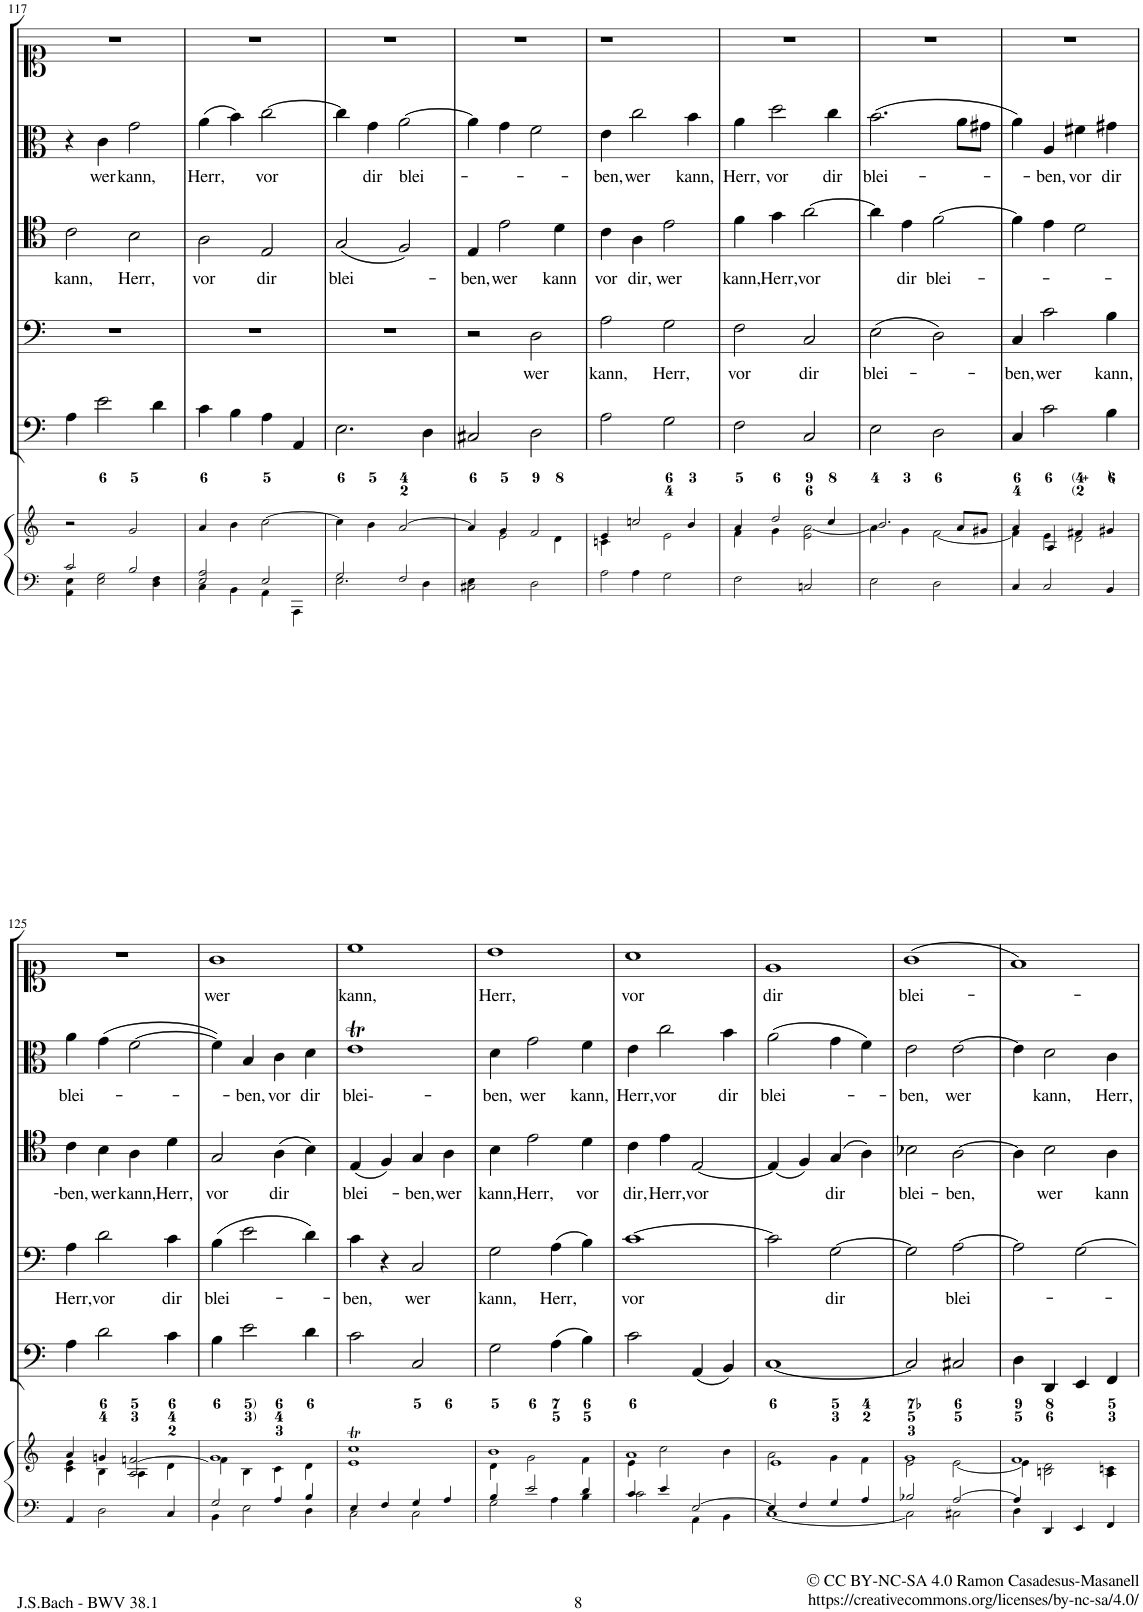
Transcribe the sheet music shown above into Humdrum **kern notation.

**kern	**kern	**kern	**kern	**text	**kern	**text	**kern	**text	**kern	**text
*part6	*part6	*part5	*part4	*part4	*part3	*part3	*part2	*part2	*part1	*part1
*staff7	*staff6	*staff5	*staff4	*staff4	*staff3	*staff3	*staff2	*staff2	*staff1	*staff1
*I"Piano reduction	*	*I"Continuo	*I"Basso. Trombone IV. col Basso.	*	*I"Tenore. Viola. Trombone III. col Tenore.	*	*I"Alto. Violino II. Trombone II. coll' Alto.	*	*I"Soprano. Oboe I.II. Violino I. Trombone I. col Soprano.	*
*I'Pno	*	*	*	*	*	*	*	*	*	*
!!LO:PB:g=z
*clefF4	*clefG2	*clefF4	*clefF4	*	*clefC4	*	*clefC3	*	*clefC1	*
*k[]	*k[]	*k[]	*k[]	*	*k[]	*	*k[]	*	*k[]	*
*M2/2	*M2/2	*M2/2	*M2/2	*	*M2/2	*	*M2/2	*	*M2/2	*
*met(c|)	*met(c|)	*met(c|)	*met(c|)	*	*met(c|)	*	*met(c|)	*	*met(c|)	*
=117	=117	=117	=117	=117	=117	=117	=117	=117	=117	=117
*^	*	*	*	*	*	*	*	*	*	*
!	!	!	!	!	!	!	!LO:LY:b	!	!	!	!
2c/	4AA\ 4E\	2r	4A\	1r	.	2c\	kann,	4r	.	1r	.
!	!	!	!	!	!	!	!	!	!LO:LY:b	!	!
.	2E\ 2G\	.	2e\	.	.	.	.	4c\	wer	.	.
!	!	!	!	!	!	!	!LO:LY:b	!	!LO:LY:b	!	!
2B/	.	2g/	.	.	.	2B\	Herr,	2g\	kann,	.	.
.	4D\ 4F\	.	4d\	.	.	.	.	.	.	.	.
=118	=118	=118	=118	=118	=118	=118	=118	=118	=118	=118	=118
!	!	!	!	!	!	!	!LO:LY:b	!	!LO:LY:b	!	!
2E/ 2A/	4C\	4a/	4c\	1r	.	2A\	vor	(4a\	Herr,	1r	.
.	4BB\	4b\	4B\	.	.	.	.	4b\)	.	.	.
!	!	!	!	!	!	!	!LO:LY:b	!	!LO:LY:b	!	!
2E/	4AA\	[2cc\	4A\	.	.	2E/	dir	[2cc\	vor	.	.
.	4AAA\	.	4AA/	.	.	.	.	.	.	.	.
=119	=119	=119	=119	=119	=119	=119	=119	=119	=119	=119	=119
!	!	!	!	!	!	!	!LO:LY:b	!	!	!	!
2G/	2.E\	4cc\]	2.E\	1r	.	(2G/	blei	4cc\]	.	1r	.
!	!	!	!	!	!	!	!	!	!LO:LY:b	!	!
.	.	4b\	.	.	.	.	.	4g\	dir	.	.
!	!	!	!	!	!	!	!	!	!LO:LY:b	!	!
2F/	.	[2a/	.	.	.	2F/)	.	[2a\	blei-	.	.
.	4D\	.	4D\	.	.	.	.	.	.	.	.
=120	=120	=120	=120	=120	=120	=120	=120	=120	=120	=120	=120
*	*	*^	*	*	*	*	*	*	*	*	*
!	!	!	!	!	!	!	!	!LO:LY:b	!	!	!	!
4E\	2C#X\	4a/]	4ryy	2C#X/	2r	.	4E/	ben,	4a\]	.	1r	.
!	!	!	!	!	!	!	!	!LO:LY:b	!	!	!	!
2.ryy	.	4g/	2e\	.	.	.	2e\	wer	4g\	.	.	.
!	!	!	!	!	!	!LO:LY:b	!	!	!	!	!	!
.	2D\	2f/	.	2D\	2D\	wer	.	.	2f\	.	.	.
!	!	!	!	!	!	!	!	!LO:LY:b	!	!	!	!
.	.	.	4d\	.	.	.	4d\	kann	.	.	.	.
=121	=121	=121	=121	=121	=121	=121	=121	=121	=121	=121	=121	=121
!	!	!	!	!	!	!LO:LY:b	!	!LO:LY:b	!	!LO:LY:b	!	!
4ryy	2A\	4e/	4cn\	2A\	2A\	kann,	4c\	vor	4e\	ben,	1r	.
!	!	!	!	!	!	!	!	!LO:LY:b	!	!LO:LY:b	!	!
4A\	.	2ccn/	4ryy	.	.	.	4A\	dir,	2cc\	wer	.	.
!	!	!	!	!	!	!LO:LY:b	!	!LO:LY:b	!	!	!	!
2ryy	2G\	.	2e\	2G\	2G\	Herr,	2e\	wer	.	.	.	.
!	!	!	!	!	!	!	!	!	!	!LO:LY:b	!	!
.	.	4b/	.	.	.	.	.	.	4b\	kann,	.	.
*v	*v	*	*	*	*	*	*	*	*	*	*	*
=122	=122	=122	=122	=122	=122	=122	=122	=122	=122	=122	=122
!	!	!	!	!	!LO:LY:b	!	!LO:LY:b	!	!LO:LY:b	!	!
2F\	4a/	4f\	2F\	2F\	vor	4f\	kann,	4a\	Herr,	1r	.
!	!	!	!	!	!	!	!LO:LY:b	!	!LO:LY:b	!	!
.	2dd/	4g\	.	.	.	4g\	Herr,	2dd\	vor	.	.
!	!	!	!	!	!LO:LY:b	!	!LO:LY:b	!	!	!	!
2Cn/	.	2e\ [2a\	2C/	2C/	dir	[2a\	vor	.	.	.	.
!	!	!	!	!	!	!	!	!	!LO:LY:b	!	!
.	4cc/	.	.	.	.	.	.	4cc\	dir	.	.
=123	=123	=123	=123	=123	=123	=123	=123	=123	=123	=123	=123
!	!	!	!	!	!LO:LY:b	!	!	!	!LO:LY:b	!	!
2E\	2.b/	4a\]	2E\	(2E\	blei-	4a\]	.	(2.b\	blei-	1r	.
!	!	!	!	!	!	!	!LO:LY:b	!	!	!	!
.	.	4g\	.	.	.	4e\	dir	.	.	.	.
!	!	!	!	!	!	!	!LO:LY:b	!	!	!	!
2D\	.	[2f\	2D\	2D\)	.	[2f\	blei-	.	.	.	.
.	8a/L	.	.	.	.	.	.	8a\L	.	.	.
.	8g#X/J	.	.	.	.	.	.	8g#X\J	.	.	.
=124	=124	=124	=124	=124	=124	=124	=124	=124	=124	=124	=124
!	!	!	!	!	!LO:LY:b	!	!	!	!	!	!
4C/	4a/	4f\]	4C/	4C/	ben,	4f\]	.	4a\)	.	1r	.
!	!	!	!	!	!LO:LY:b	!	!	!	!LO:LY:b	!	!
2C/	4A/	4e\	2c\	2c\	wer	4e\	.	4A/	ben,	.	.
!	!	!	!	!	!	!	!	!	!LO:LY:b	!	!
.	4f#X/	2d\	.	.	.	2d\	.	4f#X\	vor	.	.
!	!	!	!	!	!LO:LY:b	!	!	!	!LO:LY:b	!	!
4BB/	4g#X/	.	4B\	4B\	kann,	.	.	4g#X\	dir	.	.
!!LO:LB:g=z
=125	=125	=125	=125	=125	=125	=125	=125	=125	=125	=125	=125
!	!	!	!	!	!LO:LY:b	!	!LO:LY:b	!	!LO:LY:b	!	!
4AA/	4a/	4c\ 4e\	4A\	4A\	Herr,	4c\	ben,	4a\	blei	1r	.
!	!	!	!	!	!LO:LY:b	!	!LO:LY:b	!	!	!	!
2D\	4gn/	4B\	2d\	2d\	vor	4B\	wer	(4g\	.	.	.
!	!	!	!	!	!	!	!LO:LY:b	!	!	!	!
.	2A/ [2fn/	4A\	.	.	.	4A\	kann,	[2f\	.	.	.
!	!	!	!	!	!LO:LY:b	!	!LO:LY:b	!	!	!	!
4C/	.	4d\	4c\	4c\	dir	4d\	Herr,	.	.	.	.
=126	=126	=126	=126	=126	=126	=126	=126	=126	=126	=126	=126
*^	*	*	*	*	*	*	*	*	*	*	*
!	!	!	!	!	!	!LO:LY:b	!	!LO:LY:b	!	!	!	!LO:LY:b
2G/	4BB\	1g	4f\]	4B\	(4B\	blei	2G/	vor	4f\])	.	1g	wer
!	!	!	!	!	!	!	!	!	!	!LO:LY:b	!	!
.	2E\	.	4B\	2e\	2e\	.	.	.	4B/	ben,	.	.
!	!	!	!	!	!	!	!	!LO:LY:b	!	!LO:LY:b	!	!
4A/	.	.	4c\	.	.	.	(4A\	dir	4c\	vor	.	.
!	!	!	!	!	!	!	!	!	!	!LO:LY:b	!	!
4B/	4D\	.	4d\	4d\	4d\)	.	4B\)	.	4d\	dir	.	.
=127	=127	=127	=127	=127	=127	=127	=127	=127	=127	=127	=127	=127
!	!	!	!	!	!	!LO:LY:b	!	!LO:LY:b	!	!LO:LY:b	!	!LO:LY:b
*	*	*v	*v	*	*	*	*	*	*	*	*	*
4E/	2C\	1eT 1ccT	2c\	4c\	ben,	(4E/	blei	1et	blei--	1cc	kann,
4F/	.	.	.	4r	.	4F/)	.	.	.	.	.
!	!	!	!	!	!LO:LY:b	!	!LO:LY:b	!	!	!	!
4G/	2C\	.	2C/	2C/	wer	4G/	ben,	.	.	.	.
!	!	!	!	!	!	!	!LO:LY:b	!	!	!	!
4A/	.	.	.	.	.	4A\	wer	.	.	.	.
=128	=128	=128	=128	=128	=128	=128	=128	=128	=128	=128	=128
*	*	*^	*	*	*	*	*	*	*	*	*
!	!	!	!	!	!	!LO:LY:b	!	!LO:LY:b	!	!LO:LY:b	!	!LO:LY:b
4B/	2G\	1b	4d\	2G\	2G\	kann,	4B\	kann,	4d\	ben,	1b	Herr,
!	!	!	!	!	!	!	!	!LO:LY:b	!	!LO:LY:b	!	!
2e/	.	.	2g\	.	.	.	2e\	Herr,	2g\	wer	.	.
!	!	!	!	!	!	!LO:LY:b	!	!	!	!	!	!
.	4A\	.	.	(4A\	(4A\	Herr,	.	.	.	.	.	.
!	!	!	!	!	!	!	!	!LO:LY:b	!	!LO:LY:b	!	!
4d/	4B\	.	4f\	4B\)	4B\)	.	4d\	vor	4f\	kann,	.	.
=129	=129	=129	=129	=129	=129	=129	=129	=129	=129	=129	=129	=129
!	!	!	!	!	!	!LO:LY:b	!	!LO:LY:b	!	!LO:LY:b	!	!LO:LY:b
4c/	2c\	1a	4e\	2c\	[1c	vor	4c\	dir,	4e\	Herr,	1a	vor
!	!	!	!	!	!	!	!	!LO:LY:b	!	!LO:LY:b	!	!
4e/	.	.	2cc\	.	.	.	4e\	Herr,	2cc\	vor	.	.
!	!	!	!	!	!	!	!	!LO:LY:b	!	!	!	!
[2E/	4AA\	.	.	(4AA/	.	.	[2E/	vor	.	.	.	.
!	!	!	!	!	!	!	!	!	!	!LO:LY:b	!	!
.	4BB\	.	4b\	4BB/)	.	.	.	.	4b\	dir	.	.
=130	=130	=130	=130	=130	=130	=130	=130	=130	=130	=130	=130	=130
!	!	!	!	!	!	!	!	!	!	!LO:LY:b	!	!LO:LY:b
4E/]	[1C	1e	2a\	[1C	2c\]	.	(4E/]	.	(2a\	blei	1e	dir
4F/	.	.	.	.	.	.	4F/)	.	.	.	.	.
!	!	!	!	!	!	!LO:LY:b	!	!LO:LY:b	!	!	!	!
4G/	.	.	4g\	.	[2G\	dir	(4G/	dir	4g\	.	.	.
4A/	.	.	4f\	.	.	.	4A\)	.	4f\)	.	.	.
=131	=131	=131	=131	=131	=131	=131	=131	=131	=131	=131	=131	=131
!	!	!	!	!	!	!	!	!LO:LY:b	!	!LO:LY:b	!	!LO:LY:b
2B-X/	2C\]	1g	2e\	2C/]	2G\]	.	2B-X\	blei-	2e\	ben,	(1g	blei-
!	!	!	!	!	!	!LO:LY:b	!	!LO:LY:b	!	!LO:LY:b	!	!
[2A/	2C#X\	.	[2e\	2C#X/	[2A\	blei	[2A\	ben,	[2e\	wer	.	.
=132	=132	=132	=132	=132	=132	=132	=132	=132	=132	=132	=132	=132
4A/]	4D\	1f	4e\]	4D\	2A\]	.	4A\]	.	4e\]	.	1f)	.
!	!	!	!	!	!	!	!	!LO:LY:b	!	!LO:LY:b	!	!
4DD/	4ryy	.	2Bn\ 2d\	4DD/	.	.	2B\	wer	2d\	kann,	.	.
4EE/	2ryy	.	.	4EE/	[2G\	.	.	.	.	.	.	.
!	!	!	!	!	!	!	!	!LO:LY:b	!	!LO:LY:b	!	!
4FF/	.	.	4A\ 4cn\	4FF/	.	.	4A\	kann	4c\	Herr,	.	.
*v	*v	*	*	*	*	*	*	*	*	*	*	*
*	*v	*v	*	*	*	*	*	*	*	*	*
=	=	=	=	=	=	=	=	=	=	=
*-	*-	*-	*-	*-	*-	*-	*-	*-	*-	*-
